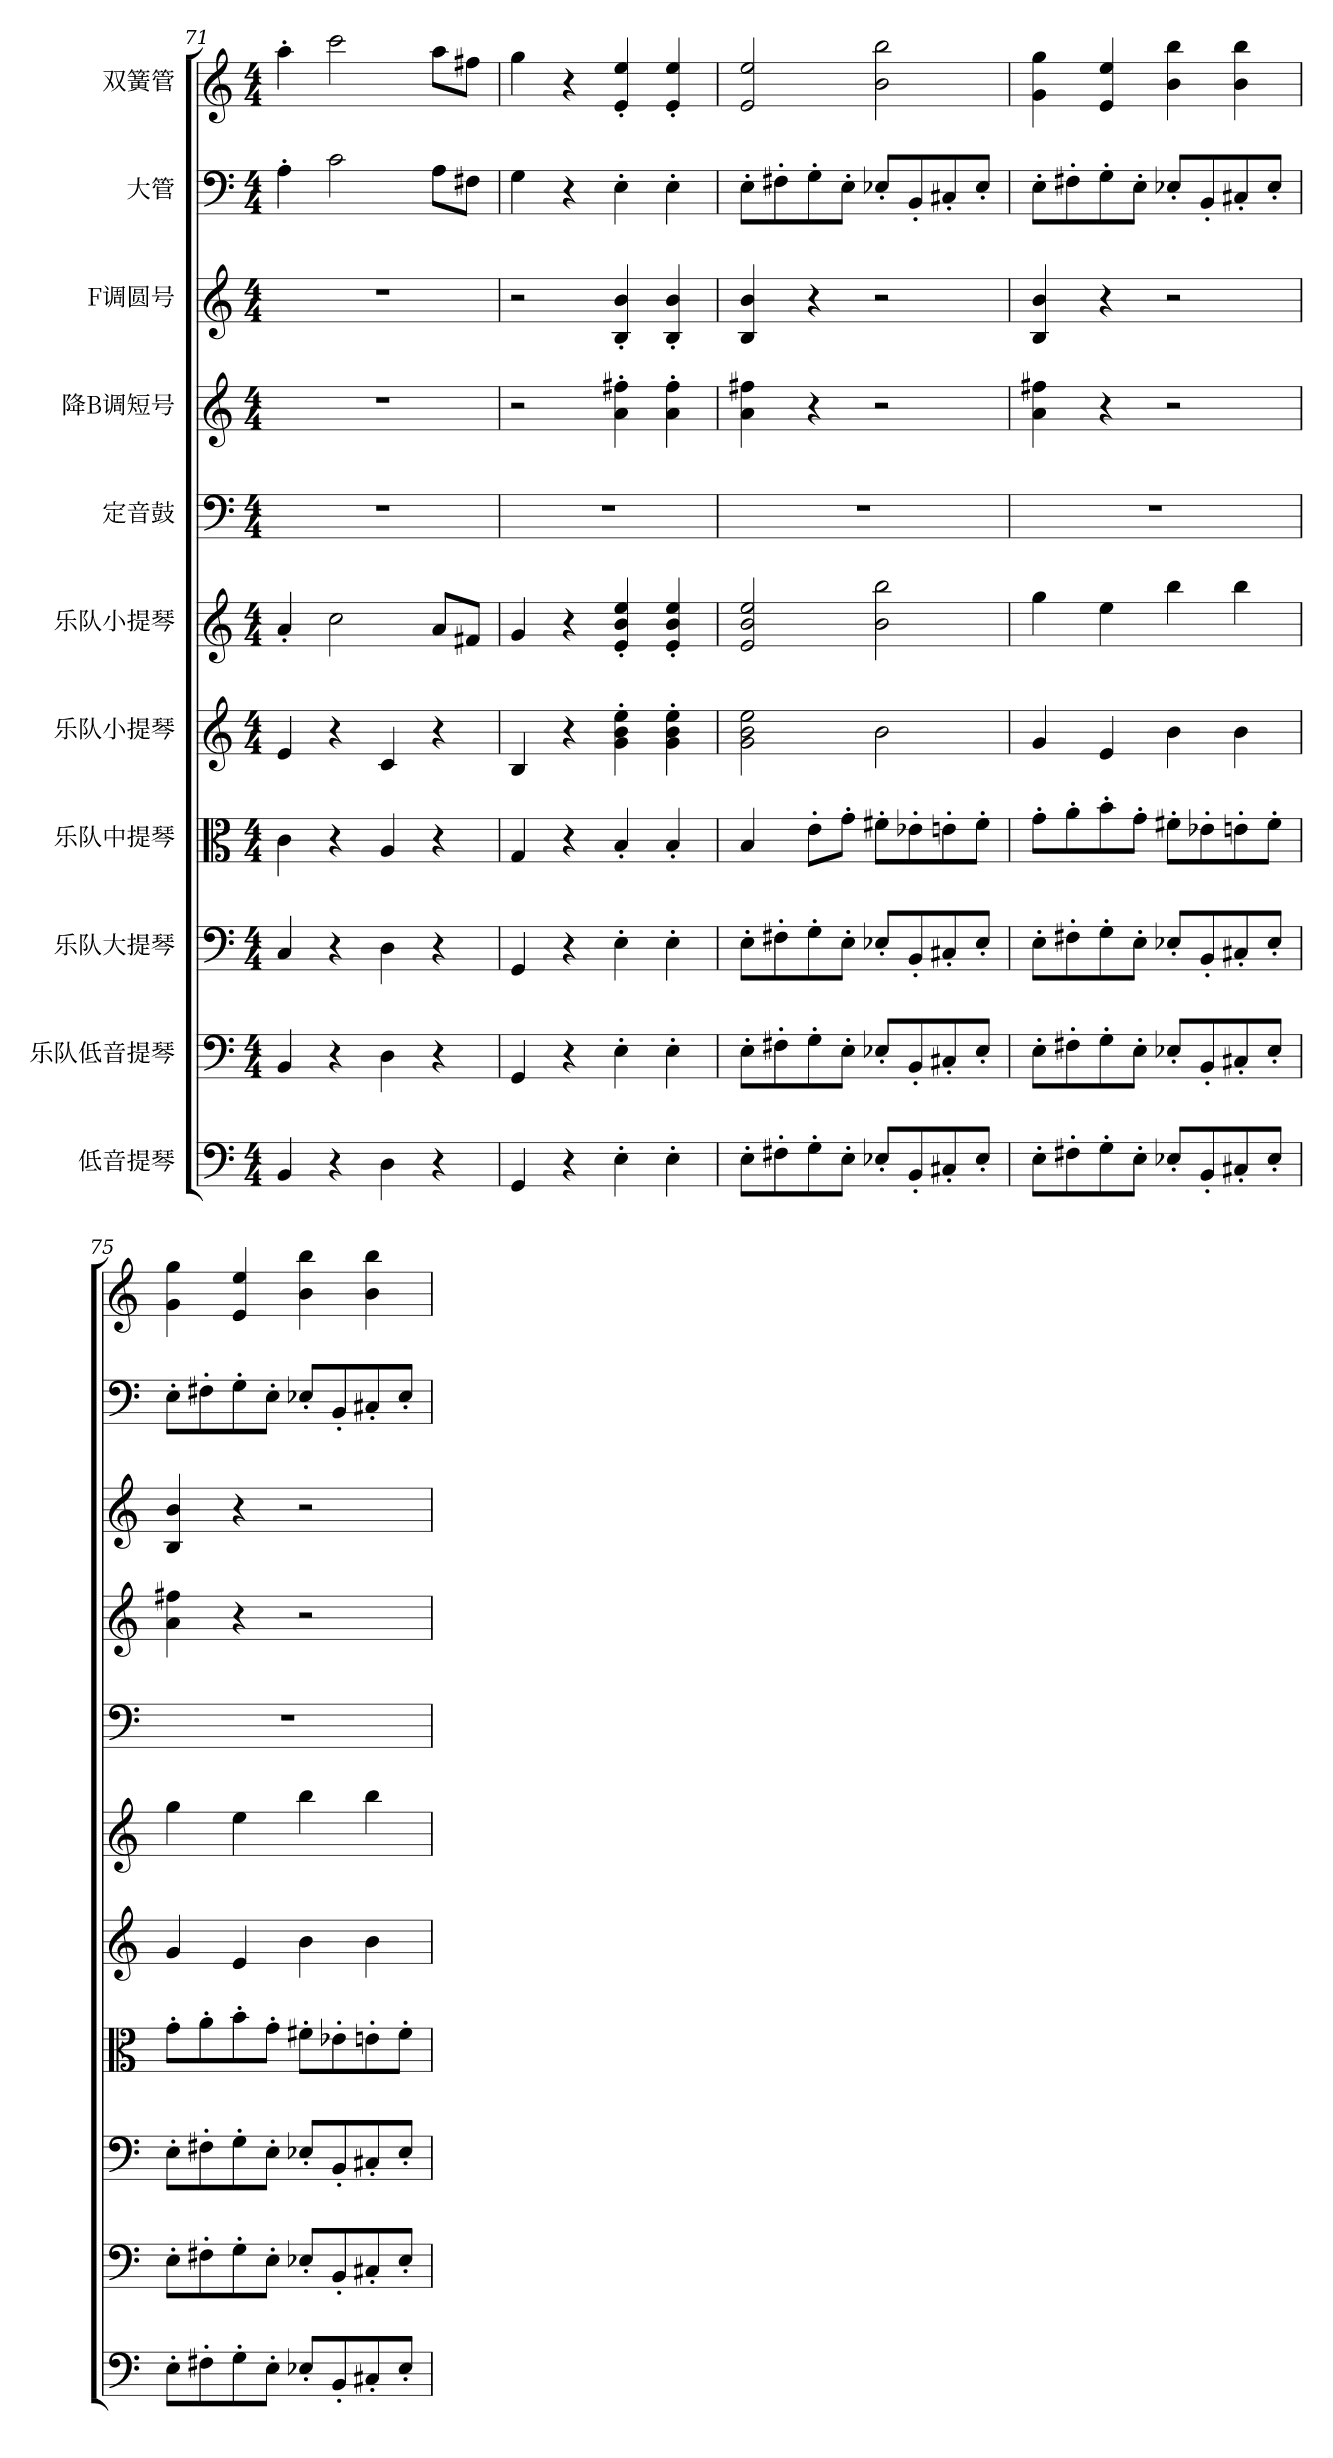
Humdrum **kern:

**kern	**kern	**kern	**kern	**kern	**kern	**kern	**kern	**kern	**kern	**kern
*part11	*part10	*part9	*part8	*part7	*part6	*part5	*part4	*part3	*part2	*part1
*staff11	*staff10	*staff9	*staff8	*staff7	*staff6	*staff5	*staff4	*staff3	*staff2	*staff1
*I"低音提琴	*I"乐队低音提琴	*I"乐队大提琴	*I"乐队中提琴	*I"乐队小提琴	*I"乐队小提琴	*I"定音鼓	*I"降B调短号	*I"F调圆号	*I"大管	*I"双簧管
*clefF4	*clefF4	*clefF4	*clefC3	*clefG2	*clefG2	*clefF4	*clefG2	*clefG2	*clefF4	*clefG2
*ITrd7c12	*ITrd7c12	*	*	*	*	*	*ITrd1c2	*ITrd4c7	*	*
*k[]	*k[]	*k[]	*k[]	*k[]	*k[]	*k[]	*k[b-e-]	*k[b-]	*k[]	*k[]
*M4/4	*M4/4	*M4/4	*M4/4	*M4/4	*M4/4	*M4/4	*M4/4	*M4/4	*M4/4	*M4/4
=71	=71	=71	=71	=71	=71	=71	=71	=71	=71	=71
4BBB/	4BBB/	4C/	4c\	4e/	4a'/	1r	1r	1r	4A'\	4aa'\
4r	4r	4r	4r	4r	2cc\	.	.	.	2c\	2ccc\
4DD\	4DD\	4D\	4A/	4c/	.	.	.	.	.	.
4r	4r	4r	4r	4r	8a/L	.	.	.	8A\L	8aa\L
.	.	.	.	.	8f#X/J	.	.	.	8F#X\J	8ff#X\J
=72	=72	=72	=72	=72	=72	=72	=72	=72	=72	=72
*	*	*	*	*	*	*	*	*	*	*MM180
4GGG/	4GGG/	4GG/	4G/	4B/	4g/	1r	2r	2r	4G\	4gg\
4r	4r	4r	4r	4r	4r	.	.	.	4r	4r
4EE'\	4EE'\	4E'\	4B'/	4g\' 4b\' 4ee\'	4e/' 4b/' 4ee/'	.	4g\' 4een\'	4E/' 4e/'	4E'\	4e/' 4ee/'
4EE'\	4EE'\	4E'\	4B'/	4g\' 4b\' 4ee\'	4e/' 4b/' 4ee/'	.	4g\' 4ee\'	4E/' 4e/'	4E'\	4e/' 4ee/'
=73	=73	=73	=73	=73	=73	=73	=73	=73	=73	=73
8EE'\L	8EE'\L	8E'\L	4B/	2g\ 2b\ 2ee\	2e/ 2b/ 2ee/	1r	4g\ 4een\	4E/ 4e/	8E'\L	2e/ 2ee/
8FF#X'\	8FF#X'\	8F#X'\	.	.	.	.	.	.	8F#X'\	.
8GG'\	8GG'\	8G'\	8e'\L	.	.	.	4r	4r	8G'\	.
8EE'\J	8EE'\J	8E'\J	8g'\J	.	.	.	.	.	8E'\J	.
8EE-X'/L	8EE-X'/L	8E-X'/L	8f#X'\L	2b\	2b\ 2bb\	.	2r	2r	8E-X'/L	2b\ 2bb\
8BBB'/	8BBB'/	8BB'/	8e-X'\	.	.	.	.	.	8BB'/	.
8CC#X'/	8CC#X'/	8C#X'/	8en'\	.	.	.	.	.	8C#X'/	.
8EE-'/J	8EE-'/J	8E-'/J	8f#'\J	.	.	.	.	.	8E-'/J	.
!!LO:PB:g=z
=74	=74	=74	=74	=74	=74	=74	=74	=74	=74	=74
8EE'\L	8EE'\L	8E'\L	8g'\L	4g/	4gg\	1r	4g\ 4een\	4E/ 4e/	8E'\L	4g\ 4gg\
8FF#X'\	8FF#X'\	8F#X'\	8a'\	.	.	.	.	.	8F#X'\	.
8GG'\	8GG'\	8G'\	8b'\	4e/	4ee\	.	4r	4r	8G'\	4e/ 4ee/
8EE'\J	8EE'\J	8E'\J	8g'\J	.	.	.	.	.	8E'\J	.
8EE-X'/L	8EE-X'/L	8E-X'/L	8f#X'\L	4b\	4bb\	.	2r	2r	8E-X'/L	4b\ 4bb\
8BBB'/	8BBB'/	8BB'/	8e-X'\	.	.	.	.	.	8BB'/	.
8CC#X'/	8CC#X'/	8C#X'/	8en'\	4b\	4bb\	.	.	.	8C#X'/	4b\ 4bb\
8EE-'/J	8EE-'/J	8E-'/J	8f#'\J	.	.	.	.	.	8E-'/J	.
=75	=75	=75	=75	=75	=75	=75	=75	=75	=75	=75
8EE'\L	8EE'\L	8E'\L	8g'\L	4g/	4gg\	1r	4g\ 4een\	4E/ 4e/	8E'\L	4g\ 4gg\
8FF#X'\	8FF#X'\	8F#X'\	8a'\	.	.	.	.	.	8F#X'\	.
8GG'\	8GG'\	8G'\	8b'\	4e/	4ee\	.	4r	4r	8G'\	4e/ 4ee/
8EE'\J	8EE'\J	8E'\J	8g'\J	.	.	.	.	.	8E'\J	.
8EE-X'/L	8EE-X'/L	8E-X'/L	8f#X'\L	4b\	4bb\	.	2r	2r	8E-X'/L	4b\ 4bb\
8BBB'/	8BBB'/	8BB'/	8e-X'\	.	.	.	.	.	8BB'/	.
8CC#X'/	8CC#X'/	8C#X'/	8en'\	4b\	4bb\	.	.	.	8C#X'/	4b\ 4bb\
8EE-'/J	8EE-'/J	8E-'/J	8f#'\J	.	.	.	.	.	8E-'/J	.
=	=	=	=	=	=	=	=	=	=	=
*-	*-	*-	*-	*-	*-	*-	*-	*-	*-	*-
